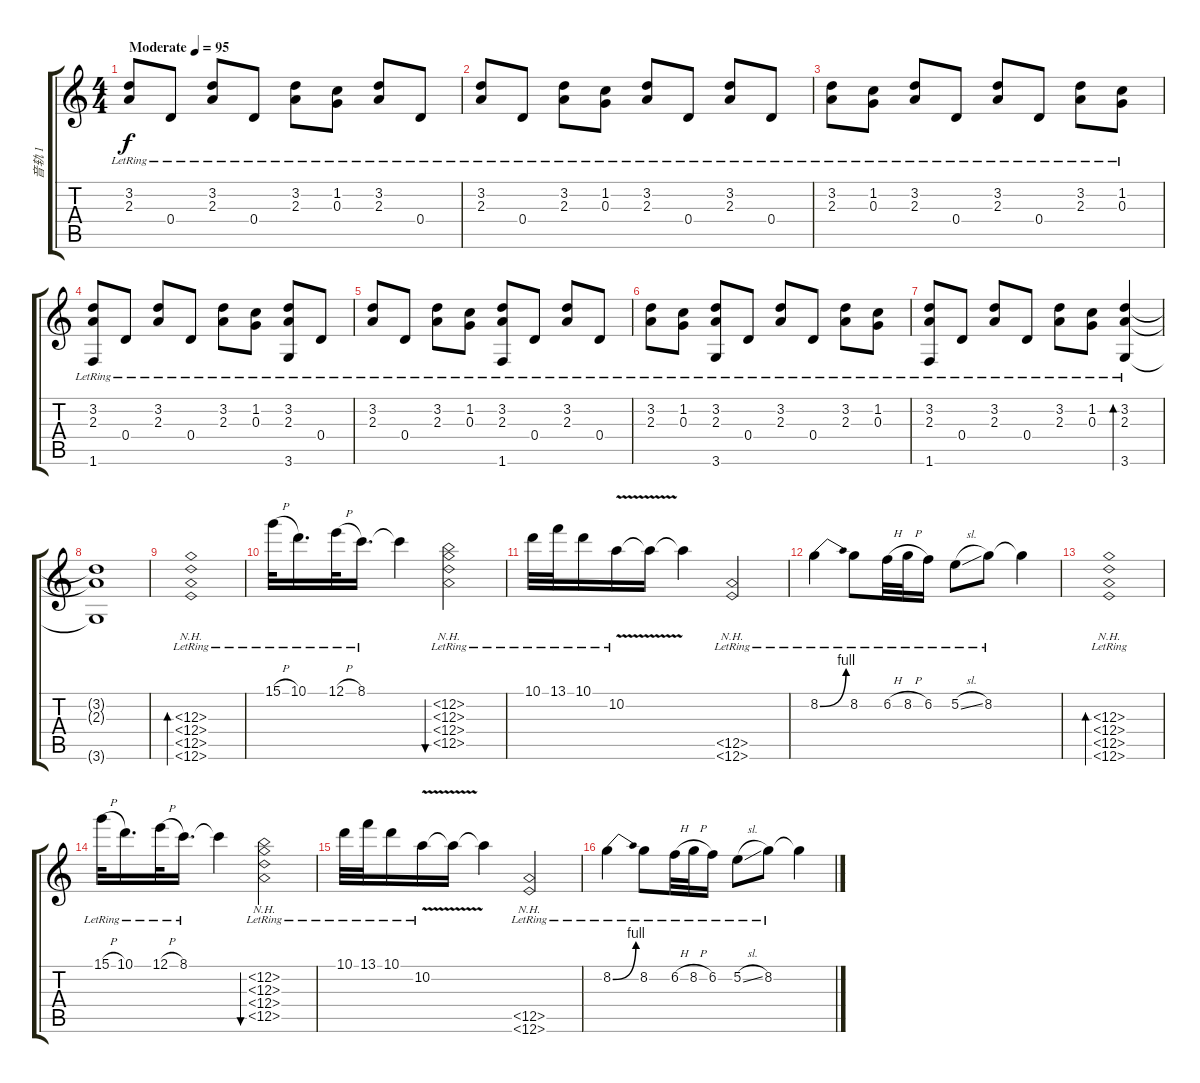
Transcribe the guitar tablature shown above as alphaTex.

\track ("音轨 1" "音轨 1") {instrument acousticguitarsteel}
\staff {score tabs}
\tuning (E4 B3 G3 D3 A2 E2) {hide}
\ts (4 4)
\tempo (95 "Moderate")
\clef g2
\ks c
(3.2{lr} 2.3{lr}).8{dy f instrument acousticguitarsteel} 0.4{lr}.8 (3.2{lr} 2.3{lr}).8 0.4{lr}.8 (3.2{lr} 2.3{lr}).8 (1.2{lr} 0.3{lr}).8 (3.2{lr} 2.3{lr}).8 0.4{lr}.8 |
(3.2{lr} 2.3{lr}).8 0.4{lr}.8 (3.2{lr} 2.3{lr}).8 (1.2{lr} 0.3{lr}).8 (3.2{lr} 2.3{lr}).8 0.4{lr}.8 (3.2{lr} 2.3{lr}).8 0.4{lr}.8 |
(3.2{lr} 2.3{lr}).8 (1.2{lr} 0.3{lr}).8 (3.2{lr} 2.3{lr}).8 0.4{lr}.8 (3.2{lr} 2.3{lr}).8 0.4{lr}.8 (3.2{lr} 2.3{lr}).8 (1.2{lr} 0.3{lr}).8 |
(3.2{lr} 2.3{lr} 1.6{lr}).8 0.4{lr}.8 (3.2{lr} 2.3{lr}).8 0.4{lr}.8 (3.2{lr} 2.3{lr}).8 (1.2{lr} 0.3{lr}).8 (3.2{lr} 2.3{lr} 3.6{lr}).8 0.4{lr}.8 |
(3.2{lr} 2.3{lr}).8 0.4{lr}.8 (3.2{lr} 2.3{lr}).8 (1.2{lr} 0.3{lr}).8 (3.2{lr} 2.3{lr} 1.6{lr}).8 0.4{lr}.8 (3.2{lr} 2.3{lr}).8 0.4{lr}.8 |
(3.2{lr} 2.3{lr}).8 (1.2{lr} 0.3{lr}).8 (3.2{lr} 2.3{lr} 3.6{lr}).8 0.4{lr}.8 (3.2{lr} 2.3{lr}).8 0.4{lr}.8 (3.2{lr} 2.3{lr}).8 (1.2{lr} 0.3{lr}).8 |
(3.2{lr} 2.3{lr} 1.6{lr}).8 0.4{lr}.8 (3.2{lr} 2.3{lr}).8 0.4{lr}.8 (3.2{lr} 2.3{lr}).8 (1.2{lr} 0.3{lr}).8 (3.2{lr} 2.3{lr} 3.6{lr}).4{bd 240} |
(3.2{t} 2.3{t} 3.6{t}).1 |
(12.3{nh lr} 12.4{nh lr} 12.5{nh lr} 12.6{nh lr}).1{bd 240} |
15.1{h lr}.32 10.1{lr}.16{d} 12.1{h lr}.32 8.1{lr}.16{d} 8.1{t}.4 (12.2{nh lr} 12.3{nh lr} 12.4{nh lr} 12.5{nh lr}).2{bu 240} |
10.1{lr}.32 13.1{lr}.32 10.1{lr}.16 10.2{v lr}.16 10.2{t}.16 10.2{t}.4 (12.5{nh lr} 12.6{nh lr}).2 |
8.2{be (bend 0 0 60 4) lr}.4 8.2{lr}.8 6.2{h lr}.32 8.2{h lr}.32 6.2{lr}.16 5.2{sl lr}.8 8.2{lr}.8 8.2{t}.4 |
(12.3{nh lr} 12.4{nh lr} 12.5{nh lr} 12.6{nh lr}).1{bd 240} |
15.1{h lr}.32 10.1{lr}.16{d} 12.1{h lr}.32 8.1{lr}.16{d} 8.1{t}.4 (12.2{nh lr} 12.3{nh lr} 12.4{nh lr} 12.5{nh lr}).2{bu 240} |
10.1{lr}.32 13.1{lr}.32 10.1{lr}.16 10.2{v lr}.16 10.2{t}.16 10.2{t}.4 (12.5{nh lr} 12.6{nh lr}).2 |
8.2{be (bend 0 0 60 4) lr}.4 8.2{lr}.8 6.2{h lr}.32 8.2{h lr}.32 6.2{lr}.16 5.2{sl lr}.8 8.2{lr}.8 8.2{t}.4
